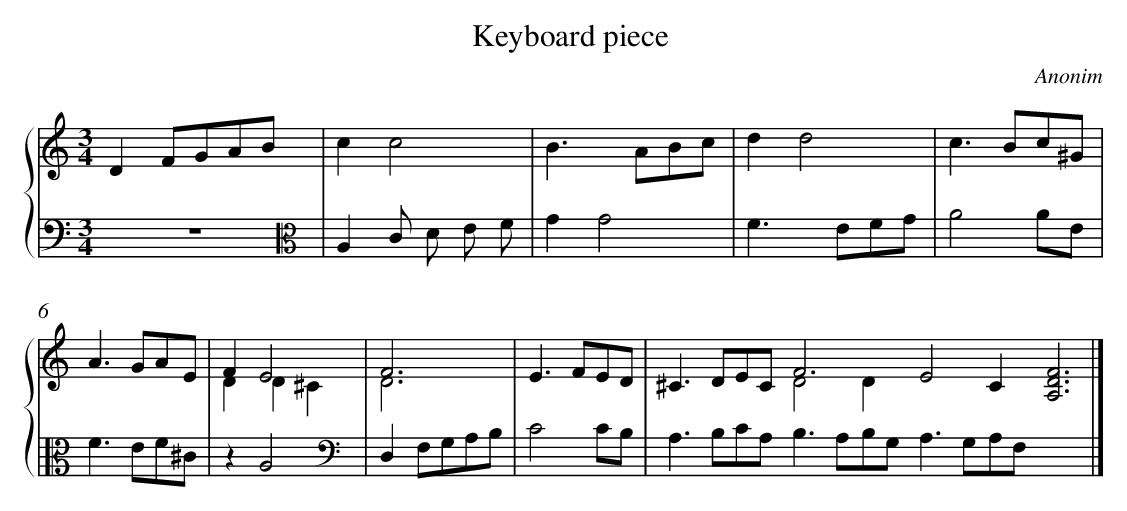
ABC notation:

X:1
T: Keyboard piece
C: Anonim
L: 1/8
M: 3/4
%%staves {1 2}
V: 1
V: 2 clef=bass
K: C
[V:1] D2FGAB |
[V:2] z6[K:clef=alto] |
[V:1] c2c4 |
[V:2] A,2C D E F |
[V:1] B2>A2Bc |
[V:2] G2G4 |
[V:1] d2d4 |
[V:2] F2>E2FG |
[V:1] c2>B2c^G |
[V:2] A4AE |
[V:1] A2>G2AE |
[V:2] F2>E2F^C |
[V:1] F2E4 & D2D2^C2 |
[V:2] z2A,4[K:clef=bass] |
[V:1] F6 & D6 |
[V:2] D,2F,G,A,B, |
[V:1] E2>F2ED |
[V:2] C4CB, |
[V:1] ^C2>D2EC [|]
[V:2] A,2>B,2CA, [|]
[V:1] F6 & D4D2 [|]
[V:2] B,2>A,2B,G, [|]
[V:1] E4C2 [|]
[V:2] A,2>G,2A,F, [|]
[V:1] [F6D6A,6] |]
[V:2] x6 |]
